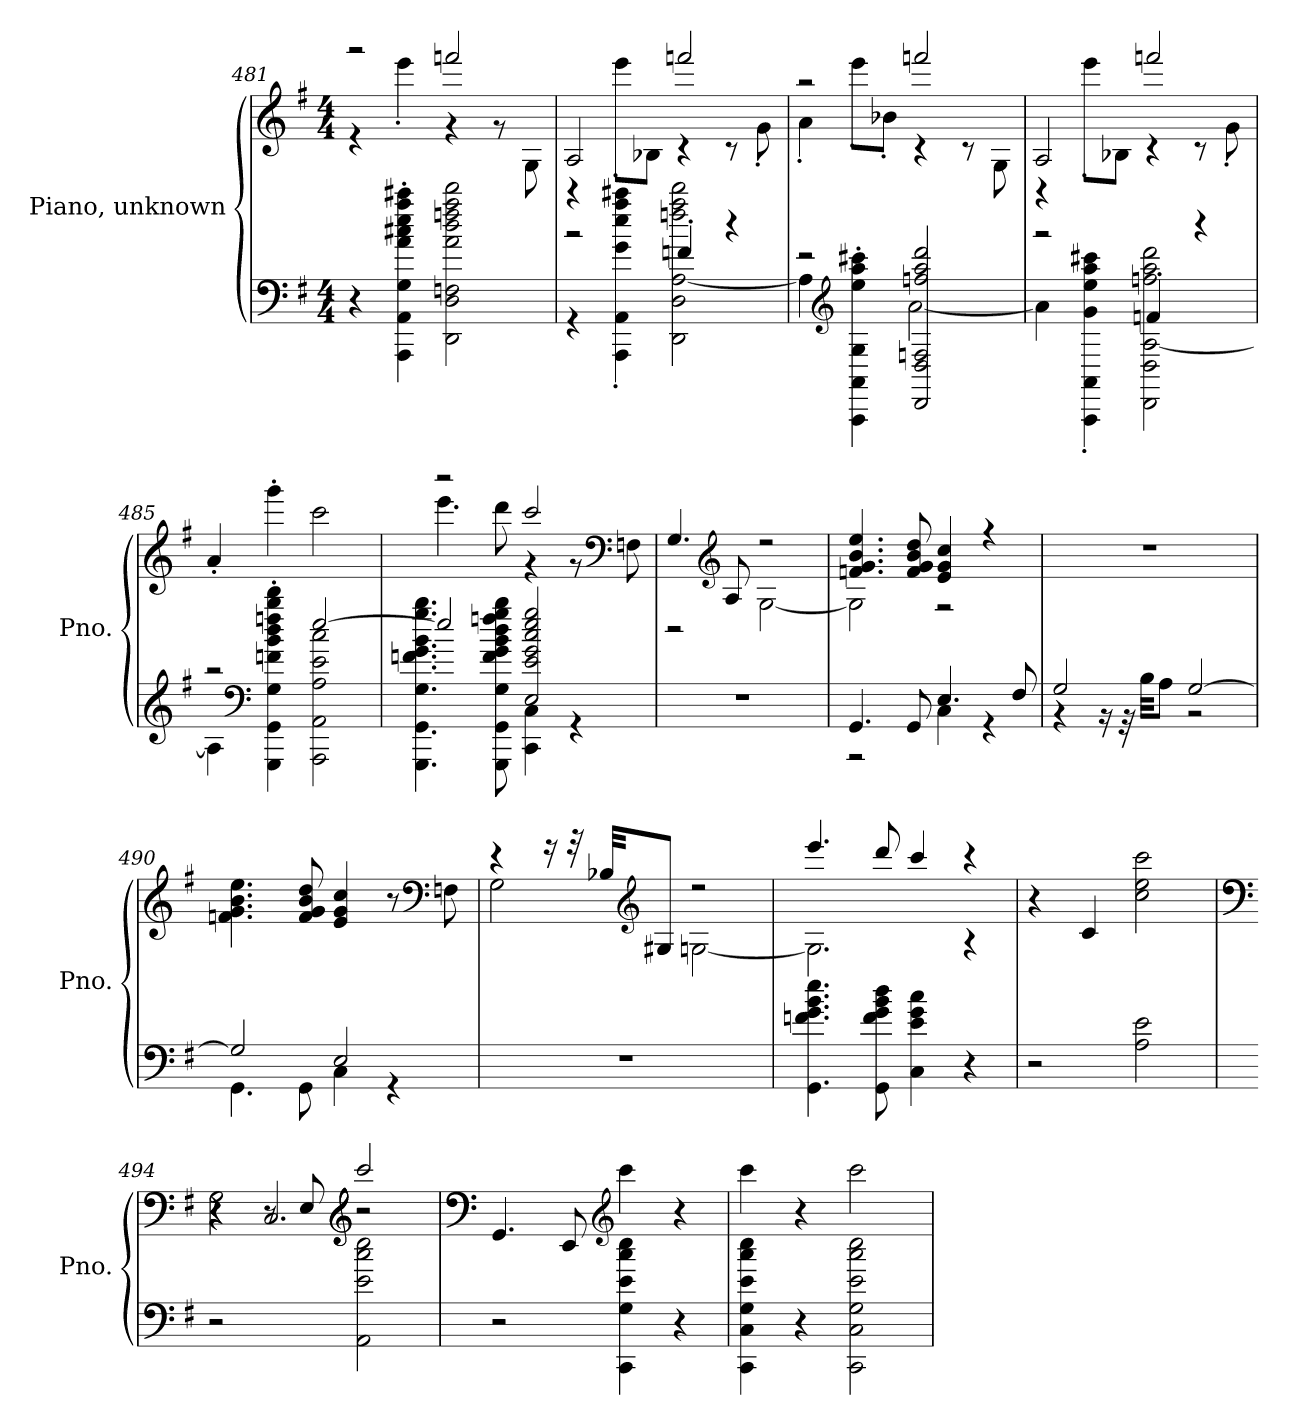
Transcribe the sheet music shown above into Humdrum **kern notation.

**kern	**kern
*part1	*part1
*staff2	*staff1
*I"Piano, unknown	*
*I'Pno.	*
*clefF4	*clefG2
*k[f#]	*k[f#]
*M4/4	*M4/4
=481	=481
*	*^
4r	2r	4r
4AAA\' 4AA\' 4G\' 4a\' 4cc#X\' 4ee\' 4aa\' 4ccc#X\'	.	4eee'\
2DD\ 2D\ 2Fn\ 2a\ 2dd\ 2ffn\ 2aa\ 2ddd\	2fffn/	4r
.	.	8r
.	.	8G\
!!LO:LB:g=z	!!
=482	=482	=482
*^	*	*
2r	4r	2A/	4r
.	4AAA\' 4AA\' 4g\' 4ee\' 4aa\' 4ccc#X\'	.	8eee'\L
.	.	.	8B-X\J
4fn'/	2DD\ 2D\ [2A\ 2ffn\ 2aa\ 2ddd\	2fffn/	4r
4r	.	.	8r
.	.	.	8g'\
=483	=483	=483	=483
2r	4A\]	2r	4a'\
*clefG2	*	*	*
.	4AAA\' 4AA\' 4G\' 4ee\' 4aa\' 4ccc#X\'	.	8eee'\L
.	.	.	8b-X'\J
2DD/ 2D/ 2Fn/ 2ffn/ 2aa/ 2ddd/	[2a\	2fffn/	4r
.	.	.	8r
.	.	.	8G\
=484	=484	=484	=484
2r	4a\]	2A/	4r
.	4AAA\' 4AA\' 4g\' 4ee\' 4aa\' 4ccc#X\'	.	8eee'\L
.	.	.	8B-X\J
4fn'/	2DD\ 2D\ [2A\ 2ffn\ 2aa\ 2ddd\	2fffn/	4r
4r	.	.	8r
.	.	.	8g'\
*	*	*v	*v
=485	=485	=485
2r	4A\]	4a'/
*clefF4	*	*
.	4GGG\' 4GG\' 4G\' 4fn\' 4b\' 4dd\' 4ffn\' 4bb\' 4ddd\'	4ggg'\
[2ee/	2AAA\ 2AA\ 2A\ 2e\ 2cc\	2ccc\
!!LO:PB:g=z
=486	=486	=486
*	*	*^
2ee/]	4.GGG\ 4.GG\ 4.G\ 4.fn\ 4.g\ 4.b\ 4.gg\ 4.bb\	2r	4.eee\
.	8GGG\ 8GG\ 8G\ 8f\ 8g\ 8b\ 8dd\ 8ffn\ 8gg\ 8bb\	.	8ddd\
2E/ 2e/ 2g/ 2cc/ 2ee/ 2gg/	4CC\ 4C\	2ccc/	4r
.	4r	.	8r
*	*	*clefF4	*
.	.	.	8Fn\
*v	*v	*	*
=487	=487	=487
1r	4.G/	2r
*	*clefG2	*
.	8A/	.
.	2r	[2G\
=488	=488	=488
*^	*	*
4.GG/	2r	4.fn/ 4.g/ 4.b/ 4.ee/	2G\]
8GG/	.	8f/ 8g/ 8b/ 8dd/	.
4.E/	4C\	4e/ 4g/ 4cc/	2r
.	4r	4r	.
8F#/	.	.	.
*	*	*v	*v
=489	=489	=489
2G/	4r	1r
.	16r	.
.	32r	.
.	32B\KKL	.
.	8A\J	.
[2G/	2r	.
=490	=490	=490
2G/]	4.GG\	4.fn\ 4.g\ 4.b\ 4.ee\
.	8GG\	8f/ 8g/ 8b/ 8dd/
2E/	4C\	4e/ 4g/ 4cc/
.	4r	8r
*	*	*clefF4
.	.	8Fn\
*v	*v	*
!!LO:LB:g=z
=491	=491
*	*^
1r	4r	2G\
.	16r	.
.	32r	.
.	32B-X/KKL	.
*	*clefG2	*
.	8G#X/J	.
.	2r	[2Gn\
=492	=492	=492
4.GG\ 4.fn\ 4.g\ 4.b\ 4.ee\	4.eee/	2.G\]
8GG\ 8f\ 8g\ 8b\ 8dd\	8ddd/	.
4C\ 4e\ 4g\ 4cc\	4ccc/	.
4r	4r	4r
*	*v	*v
=493	=493
2r	4r
.	4c/
2A\ 2e\	2cc\ 2ee\ 2ccc\
=494	=494
*	*clefF4
*	*^
*	*	*^
2r	4r	2G\	4r
.	8r	.	2.C/
.	8E/	.	.
*	*clefG2	*	*
2AA\ 2e\ 2cc\ 2ee\	2ccc/	2r	.
*	*v	*v	*v
=495	=495
*	*clefF4
2r	4.GG/
.	8EE/
*	*clefG2
4CC\ 4G\ 4e\ 4cc\ 4ee\	4ccc\
4r	4r
!!LO:LB:g=z
=496	=496
4CC\ 4C\ 4G\ 4e\ 4cc\ 4ee\	4ccc\
4r	4r
2CC\ 2C\ 2G\ 2e\ 2cc\ 2ee\	2ccc\
=	=
*-	*-
